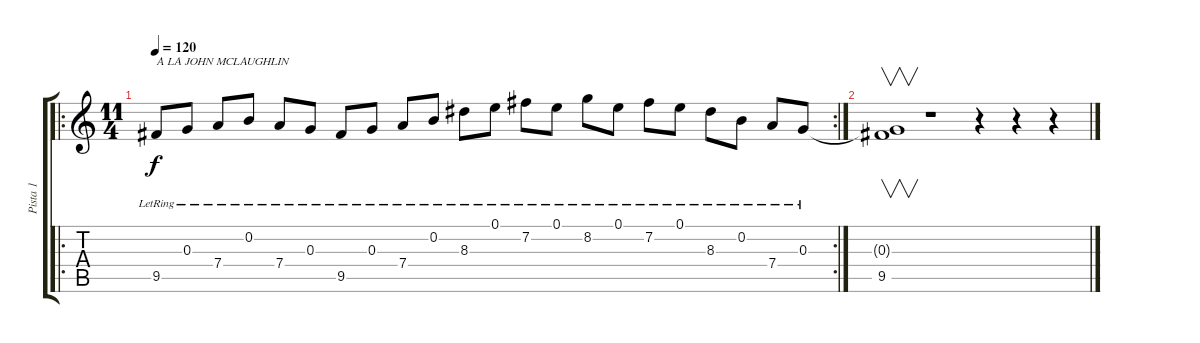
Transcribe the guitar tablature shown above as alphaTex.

\track ("Pista 1" "Pista 1") {instrument electricguitarclean}
\staff {score tabs}
\tuning (E4 B3 G3 D3 A2 E2) {hide}
\ro
\rc 2
\ts (11 4)
\tempo 120
\clef g2
\ks c
9.5{lr}.8{txt "A LA JOHN MCLAUGHLIN" dy f instrument electricguitarclean} 0.3{lr}.8 7.4{lr}.8 0.2{lr}.8 7.4{lr}.8 0.3{lr}.8 9.5{lr}.8 0.3{lr}.8 7.4{lr}.8 0.2{lr}.8 8.3{lr}.8 0.1{lr}.8 7.2{lr}.8 0.1{lr}.8 8.2{lr}.8 0.1{lr}.8 7.2{lr}.8 0.1{lr}.8 8.3{lr}.8 0.2{lr}.8 7.4{lr}.8 0.3{lr}.8 |
(0.3{t} 9.5).1{v} r.1 r.4 r.4 r.4
